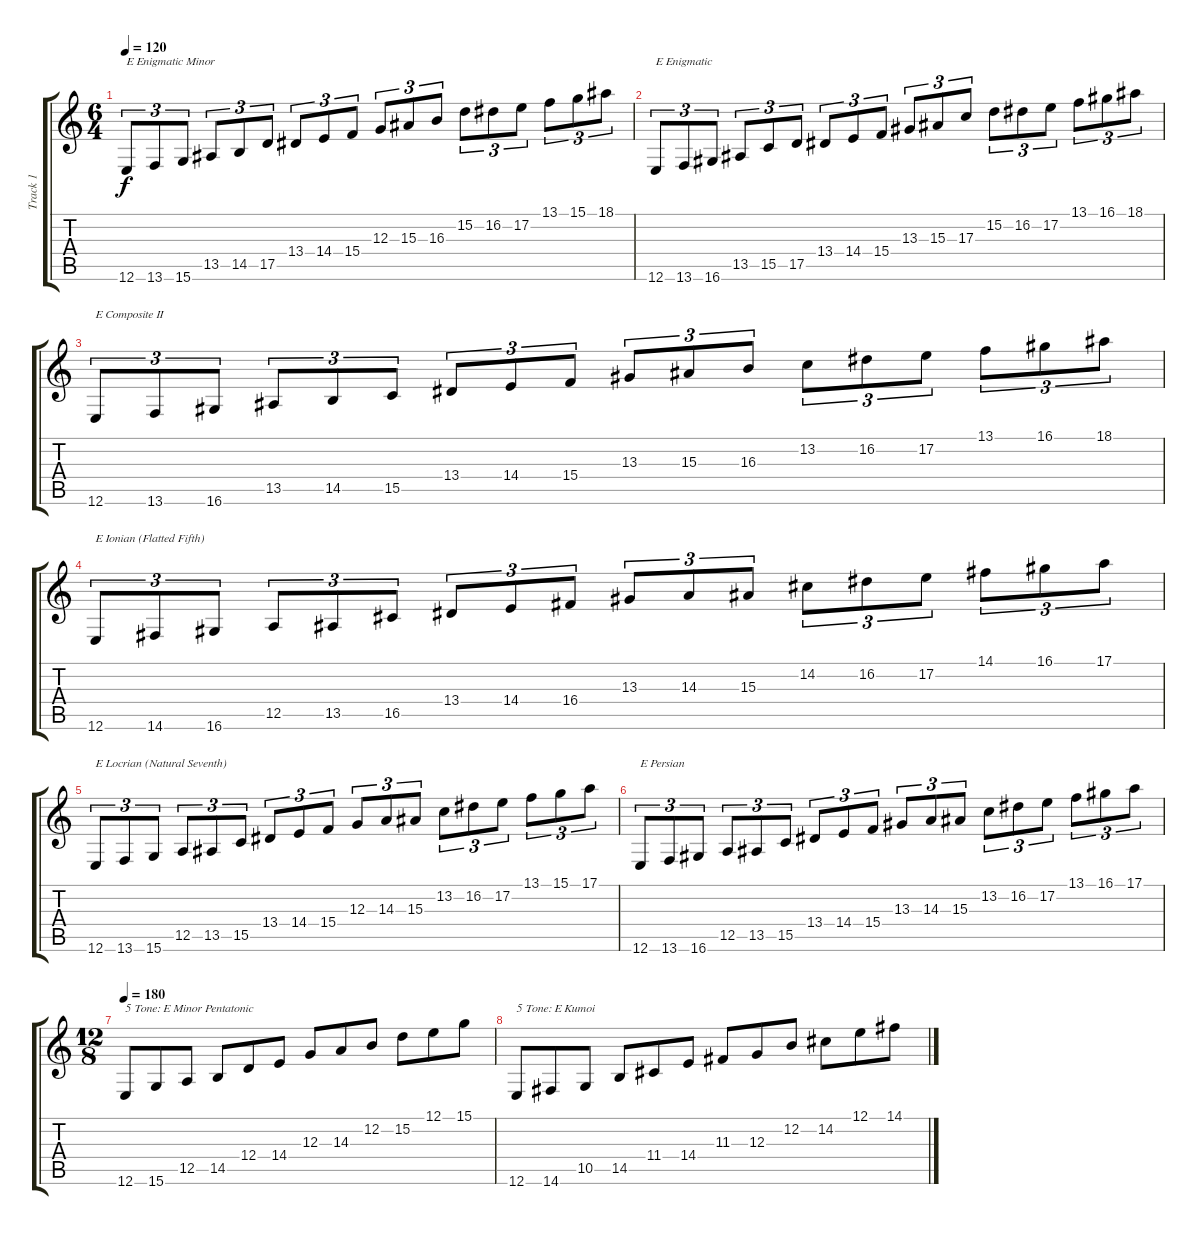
\track ("Track 1" "Track 1") {instrument lead1square}
\staff {score tabs}
\tuning (E4 B3 G3 D3 A2 E2) {hide}
\ts (6 4)
\tempo 120
\clef g2
\ks c
12.6.8{tu (3 2) txt "E Enigmatic Minor" dy f} 13.6.8{tu (3 2)} 15.6.8{tu (3 2)} 13.5.8{tu (3 2)} 14.5.8{tu (3 2)} 17.5.8{tu (3 2)} 13.4.8{tu (3 2)} 14.4.8{tu (3 2)} 15.4.8{tu (3 2)} 12.3.8{tu (3 2)} 15.3.8{tu (3 2)} 16.3.8{tu (3 2)} 15.2.8{tu (3 2)} 16.2.8{tu (3 2)} 17.2.8{tu (3 2)} 13.1.8{tu (3 2)} 15.1.8{tu (3 2)} 18.1.8{tu (3 2)} |
12.6.8{tu (3 2) txt "E Enigmatic"} 13.6.8{tu (3 2)} 16.6.8{tu (3 2)} 13.5.8{tu (3 2)} 15.5.8{tu (3 2)} 17.5.8{tu (3 2)} 13.4.8{tu (3 2)} 14.4.8{tu (3 2)} 15.4.8{tu (3 2)} 13.3.8{tu (3 2)} 15.3.8{tu (3 2)} 17.3.8{tu (3 2)} 15.2.8{tu (3 2)} 16.2.8{tu (3 2)} 17.2.8{tu (3 2)} 13.1.8{tu (3 2)} 16.1.8{tu (3 2)} 18.1.8{tu (3 2)} |
12.6.8{tu (3 2) txt "E Composite II"} 13.6.8{tu (3 2)} 16.6.8{tu (3 2)} 13.5.8{tu (3 2)} 14.5.8{tu (3 2)} 15.5.8{tu (3 2)} 13.4.8{tu (3 2)} 14.4.8{tu (3 2)} 15.4.8{tu (3 2)} 13.3.8{tu (3 2)} 15.3.8{tu (3 2)} 16.3.8{tu (3 2)} 13.2.8{tu (3 2)} 16.2.8{tu (3 2)} 17.2.8{tu (3 2)} 13.1.8{tu (3 2)} 16.1.8{tu (3 2)} 18.1.8{tu (3 2)} |
12.6.8{tu (3 2) txt "E Ionian (Flatted Fifth)"} 14.6.8{tu (3 2)} 16.6.8{tu (3 2)} 12.5.8{tu (3 2)} 13.5.8{tu (3 2)} 16.5.8{tu (3 2)} 13.4.8{tu (3 2)} 14.4.8{tu (3 2)} 16.4.8{tu (3 2)} 13.3.8{tu (3 2)} 14.3.8{tu (3 2)} 15.3.8{tu (3 2)} 14.2.8{tu (3 2)} 16.2.8{tu (3 2)} 17.2.8{tu (3 2)} 14.1.8{tu (3 2)} 16.1.8{tu (3 2)} 17.1.8{tu (3 2)} |
12.6.8{tu (3 2) txt "E Locrian (Natural Seventh)"} 13.6.8{tu (3 2)} 15.6.8{tu (3 2)} 12.5.8{tu (3 2)} 13.5.8{tu (3 2)} 15.5.8{tu (3 2)} 13.4.8{tu (3 2)} 14.4.8{tu (3 2)} 15.4.8{tu (3 2)} 12.3.8{tu (3 2)} 14.3.8{tu (3 2)} 15.3.8{tu (3 2)} 13.2.8{tu (3 2)} 16.2.8{tu (3 2)} 17.2.8{tu (3 2)} 13.1.8{tu (3 2)} 15.1.8{tu (3 2)} 17.1.8{tu (3 2)} |
12.6.8{tu (3 2) txt "E Persian"} 13.6.8{tu (3 2)} 16.6.8{tu (3 2)} 12.5.8{tu (3 2)} 13.5.8{tu (3 2)} 15.5.8{tu (3 2)} 13.4.8{tu (3 2)} 14.4.8{tu (3 2)} 15.4.8{tu (3 2)} 13.3.8{tu (3 2)} 14.3.8{tu (3 2)} 15.3.8{tu (3 2)} 13.2.8{tu (3 2)} 16.2.8{tu (3 2)} 17.2.8{tu (3 2)} 13.1.8{tu (3 2)} 16.1.8{tu (3 2)} 17.1.8{tu (3 2)} |
\ts (12 8)
\tempo 180
12.6.8{txt "5 Tone: E Minor Pentatonic"} 15.6.8 12.5.8 14.5.8 12.4.8 14.4.8 12.3.8 14.3.8 12.2.8 15.2.8 12.1.8 15.1.8 |
12.6.8{txt "5 Tone: E Kumoi"} 14.6.8 10.5.8 14.5.8 11.4.8 14.4.8 11.3.8 12.3.8 12.2.8 14.2.8 12.1.8 14.1.8
